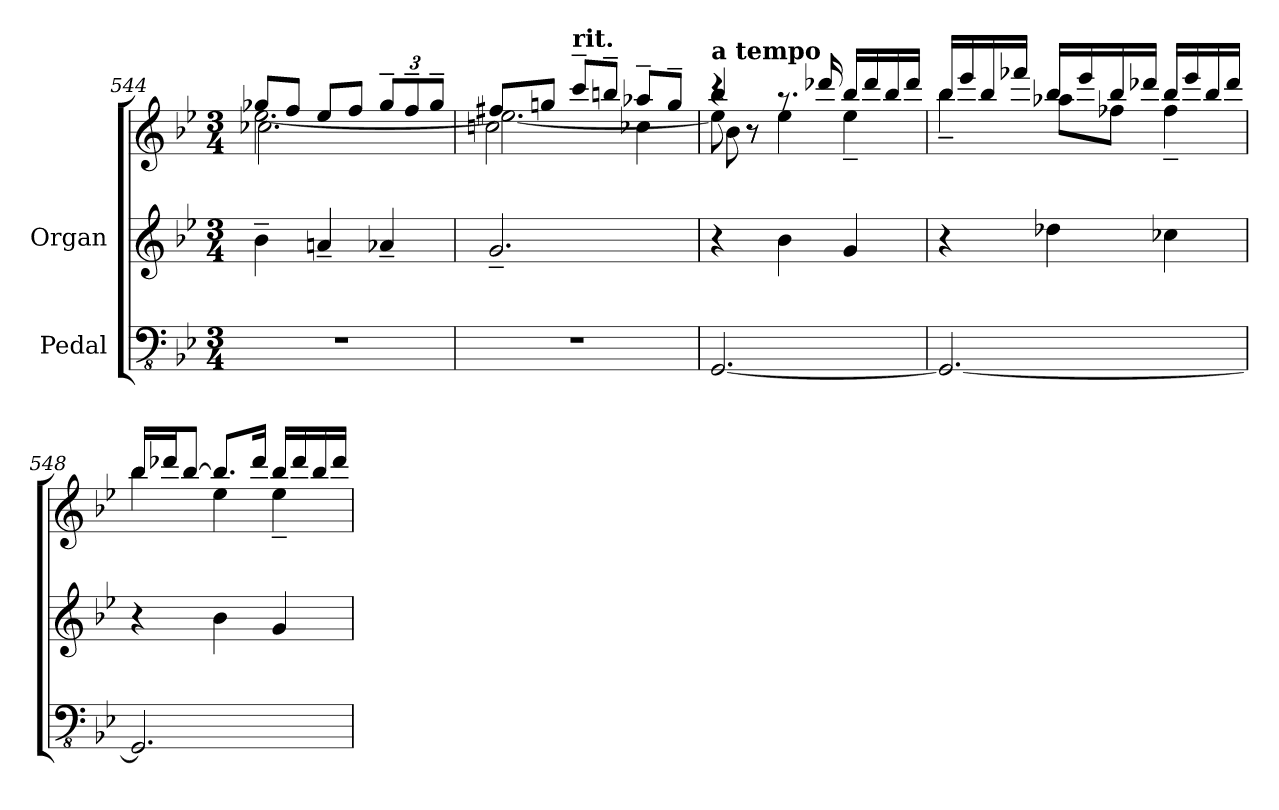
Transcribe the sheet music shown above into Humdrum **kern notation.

**kern	**kern	**kern
*part2	*part1	*part1
*staff3	*staff2	*staff1
*I"Pedal	*I"Organ	*
*clefFv4	*clefG2	*clefG2
*k[b-e-]	*k[b-e-]	*k[b-e-]
*M3/4	*M3/4	*M3/4
=544	=544	=544
*	*	*^
*	*	*	*^
2.r	4b-~\	8gg-X/L	[2.ee-\	2.cc-X\
.	.	8ff/J	.	.
.	4an~/	8ee-/L	.	.
.	.	8ff/J	.	.
*	*	*Xbrackettup	*	*
.	4a-X~/	12gg-~/L	.	.
.	.	12ff~/	.	.
.	.	12gg-~/J	.	.
!!LO:LB:g=z	!!	!!
=545	=545	=545	=545	=545
2.r	2.g~/	8ff#X/L	2.ee-\_	2ccn\
.	.	8ggn/J	.	.
*	*	*MM55	*	*
!	!	!LO:TX:a:B:t=rit.	!	!
.	.	8ccc~/L	.	.
.	.	8bbn~/J	.	.
.	.	8aa-X~/L	.	4cc-X\
.	.	8gg~/J	.	.
*	*	*v	*v	*v
=546	=546	=546
*	*	*MM60
*	*	*^
*	*	*	*^
*	*	*	*	*^
!	!	!LO:TX:a:B:t=a tempo	!	!	!
[2.GGG/	4r	4rccc	8ee-\]	4bb-/	8b-\
.	.	.	8r	.	8r
.	4b-\	8.raa	4ee-\	2ryy	2ryy
.	.	16ddd-X/	.	.	.
.	4g/	16bb-/LL	4ee-~\	.	.
.	.	16ddd-/	.	.	.
.	.	16bb-/	.	.	.
.	.	16ddd-/JJ	.	.	.
*	*	*	*v	*v	*v
=547	=547	=547	=547
2.GGG/_	4r	16bb-/LL	4bb-~\
.	.	16eee-/	.
.	.	16bb-/	.
.	.	16fff-X/JJ	.
.	4dd-X\	16bb-/LL	8aa-X\L
.	.	16eee-/	.
.	.	16bb-/	8ff-X\J
.	.	16ddd-X/JJ	.
.	4cc-X\	16bb-/LL	4ff-~\
.	.	16eee-/	.
.	.	16bb-/	.
.	.	16ddd-/JJ	.
!!LO:LB:g=z	!!
=548	=548	=548	=548
2.GGG/]	4r	16bb-/LL	4bb-\
.	.	16ddd-X/J	.
.	.	[8bb-/J	.
.	4b-\	8.bb-/L]	4ee-\
.	.	16ddd-/Jk	.
.	4g/	16bb-/LL	4ee-~\
.	.	16ddd-/	.
.	.	16bb-/	.
.	.	16ddd-/JJ	.
*	*	*v	*v
=	=	=
*-	*-	*-
